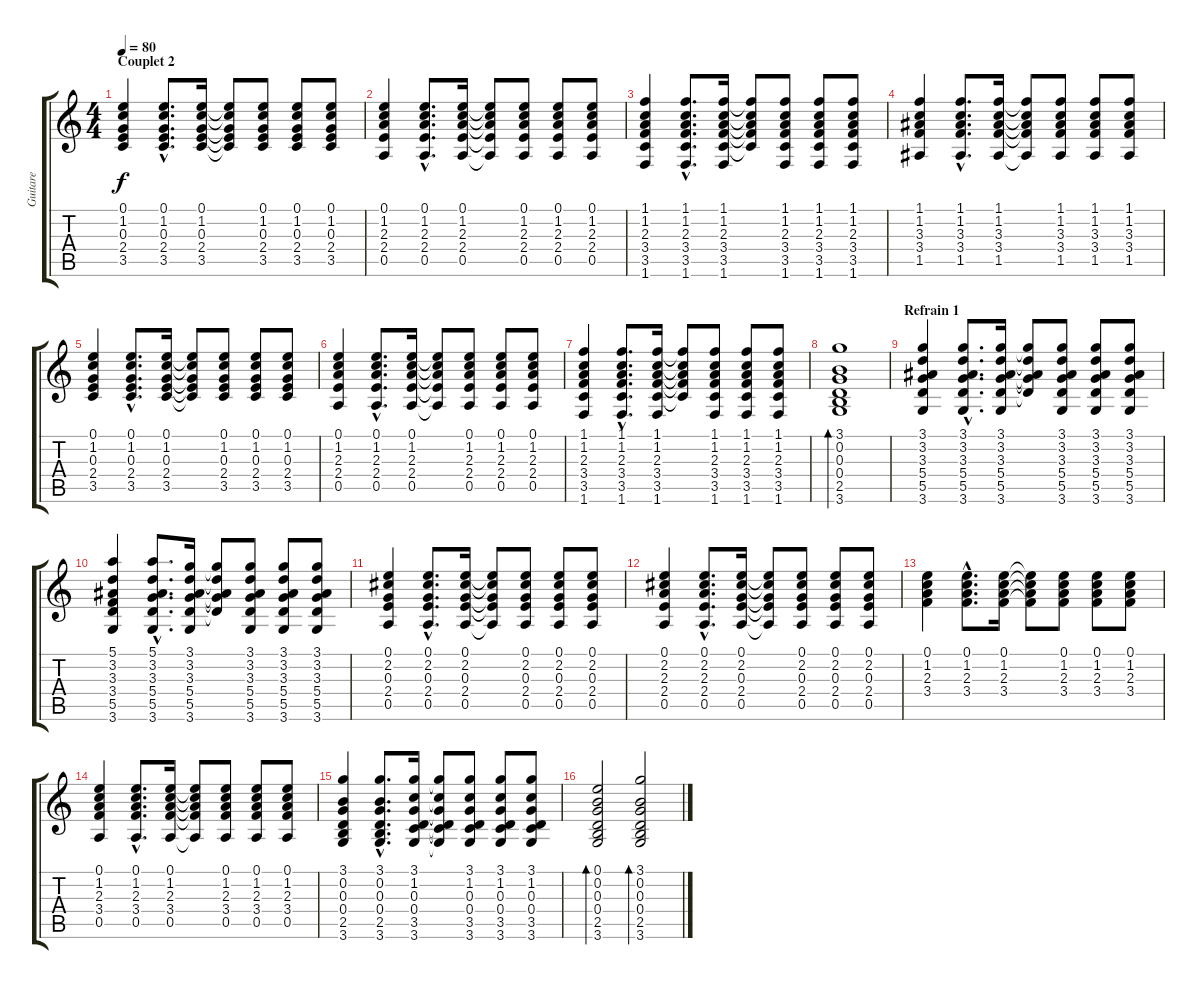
\track ("Guitare" "Guitare") {instrument acousticguitarsteel}
\staff {score tabs}
\tuning (E4 B3 G3 D3 A2 E2) {hide}
\ts (4 4)
\section ("" "Couplet 2")
\tempo 80
\clef g2
\ks c
(0.1 1.2 0.3 2.4 3.5).4{dy f} (0.1{hac} 1.2{hac} 0.3{hac} 2.4{hac} 3.5{hac}).8{d} (0.1 1.2 0.3 2.4 3.5).16 (0.1{t} 1.2{t} 0.3{t} 2.4{t} 3.5{t}).8 (0.1 1.2 0.3 2.4 3.5).8 (0.1 1.2 0.3 2.4 3.5).8 (0.1 1.2 0.3 2.4 3.5).8 |
(0.1 1.2 2.3 2.4 0.5).4 (0.1{hac} 1.2{hac} 2.3{hac} 2.4{hac} 0.5{hac}).8{d} (0.1 1.2 2.3 2.4 0.5).16 (0.1{t} 1.2{t} 2.3{t} 2.4{t} 0.5{t}).8 (0.1 1.2 2.3 2.4 0.5).8 (0.1 1.2 2.3 2.4 0.5).8 (0.1 1.2 2.3 2.4 0.5).8 |
(1.1 1.2 2.3 3.4 3.5 1.6).4 (1.1{hac} 1.2{hac} 2.3{hac} 3.4{hac} 3.5{hac} 1.6{hac}).8{d} (1.1 1.2 2.3 3.4 3.5 1.6).16 (1.1{t} 1.2{t} 2.3{t} 3.4{t} 3.5{t}).8 (1.1 1.2 2.3 3.4 3.5 1.6).8 (1.1 1.2 2.3 3.4 3.5 1.6).8 (1.1 1.2 2.3 3.4 3.5 1.6).8 |
(1.1 1.2 3.3 3.4 1.5).4 (1.1{hac} 1.2{hac} 3.3{hac} 3.4{hac} 1.5{hac}).8{d} (1.1 1.2 3.3 3.4 1.5).16 (1.1{t} 1.2{t} 3.3{t} 3.4{t} 1.5{t}).8 (1.1 1.2 3.3 3.4 1.5).8 (1.1 1.2 3.3 3.4 1.5).8 (1.1 1.2 3.3 3.4 1.5).8 |
(0.1 1.2 0.3 2.4 3.5).4 (0.1{hac} 1.2{hac} 0.3{hac} 2.4{hac} 3.5{hac}).8{d} (0.1 1.2 0.3 2.4 3.5).16 (0.1{t} 1.2{t} 0.3{t} 2.4{t} 3.5{t}).8 (0.1 1.2 0.3 2.4 3.5).8 (0.1 1.2 0.3 2.4 3.5).8 (0.1 1.2 0.3 2.4 3.5).8 |
(0.1 1.2 2.3 2.4 0.5).4 (0.1{hac} 1.2{hac} 2.3{hac} 2.4{hac} 0.5{hac}).8{d} (0.1 1.2 2.3 2.4 0.5).16 (0.1{t} 1.2{t} 2.3{t} 2.4{t} 0.5{t}).8 (0.1 1.2 2.3 2.4 0.5).8 (0.1 1.2 2.3 2.4 0.5).8 (0.1 1.2 2.3 2.4 0.5).8 |
(1.1 1.2 2.3 3.4 3.5 1.6).4 (1.1{hac} 1.2{hac} 2.3{hac} 3.4{hac} 3.5{hac} 1.6{hac}).8{d} (1.1 1.2 2.3 3.4 3.5 1.6).16 (1.1{t} 1.2{t} 2.3{t} 3.4{t} 3.5{t}).8 (1.1 1.2 2.3 3.4 3.5 1.6).8 (1.1 1.2 2.3 3.4 3.5 1.6).8 (1.1 1.2 2.3 3.4 3.5 1.6).8 |
(3.1 0.2 0.3 0.4 2.5 3.6).1{bd 60} |
\section ("" "Refrain 1")
(3.1 3.2 3.3 5.4 5.5 3.6).4 (3.1{hac} 3.2{hac} 3.3{hac} 5.4{hac} 5.5{hac} 3.6{hac}).8{d} (3.1 3.2 3.3 5.4 5.5 3.6).16 (3.1{t} 3.2{t} 3.3{t} 5.4{t} 5.5{t}).8 (3.1 3.2 3.3 5.4 5.5 3.6).8 (3.1 3.2 3.3 5.4 5.5 3.6).8 (3.1 3.2 3.3 5.4 5.5 3.6).8 |
(5.1 3.2 3.3 3.4 5.5 3.6).4 (5.1{hac} 3.2{hac} 3.3{hac} 5.4{hac} 5.5{hac} 3.6{hac}).8{d} (3.1 3.2 3.3 5.4 5.5 3.6).16 (3.1{t} 3.2{t} 3.3{t} 5.4{t} 5.5{t}).8 (3.1 3.2 3.3 5.4 5.5 3.6).8 (3.1 3.2 3.3 5.4 5.5 3.6).8 (3.1 3.2 3.3 5.4 5.5 3.6).8 |
(0.1 2.2 0.3 2.4 0.5).4 (0.1{hac} 2.2{hac} 0.3{hac} 2.4{hac} 0.5{hac}).8{d} (0.1 2.2 0.3 2.4 0.5).16 (0.1{t} 2.2{t} 0.3{t} 2.4{t} 0.5{t}).8 (0.1 2.2 0.3 2.4 0.5).8 (0.1 2.2 0.3 2.4 0.5).8 (0.1 2.2 0.3 2.4 0.5).8 |
(0.1 2.2 2.3 2.4 0.5).4 (0.1{hac} 2.2{hac} 2.3{hac} 2.4{hac} 0.5{hac}).8{d} (0.1 2.2 0.3 2.4 0.5).16 (0.1{t} 2.2{t} 0.3{t} 2.4{t} 0.5{t}).8 (0.1 2.2 0.3 2.4 0.5).8 (0.1 2.2 0.3 2.4 0.5).8 (0.1 2.2 0.3 2.4 0.5).8 |
(0.1 1.2 2.3 3.4).4 (0.1{hac} 1.2{hac} 2.3{hac} 3.4{hac}).8{d} (0.1 1.2 2.3 3.4).16 (0.1{t} 1.2{t} 2.3{t} 3.4{t}).8 (0.1 1.2 2.3 3.4).8 (0.1 1.2 2.3 3.4).8 (0.1 1.2 2.3 3.4).8 |
(0.1 1.2 2.3 3.4 0.5).4 (0.1{hac} 1.2{hac} 2.3{hac} 3.4{hac} 0.5{hac}).8{d} (0.1 1.2 2.3 3.4 0.5).16 (0.1{t} 1.2{t} 2.3{t} 3.4{t} 0.5{t}).8 (0.1 1.2 2.3 3.4 0.5).8 (0.1 1.2 2.3 3.4 0.5).8 (0.1 1.2 2.3 3.4 0.5).8 |
(3.1 0.2 0.3 0.4 2.5 3.6).4 (3.1{hac} 0.2{hac} 0.3{hac} 0.4{hac} 2.5{hac} 3.6{hac}).8{d} (3.1 1.2 0.3 0.4 3.5 3.6).16 (3.1{t} 1.2{t} 0.3{t} 0.4{t} 3.5{t} 3.6{t}).8 (3.1 1.2 0.3 0.4 3.5 3.6).8 (3.1 1.2 0.3 0.4 3.5 3.6).8 (3.1 1.2 0.3 0.4 3.5 3.6).8 |
(0.1 0.2 0.3 0.4 2.5 3.6).2{bd 60} (3.1 0.2 0.3 0.4 2.5 3.6).2{bd 60}
